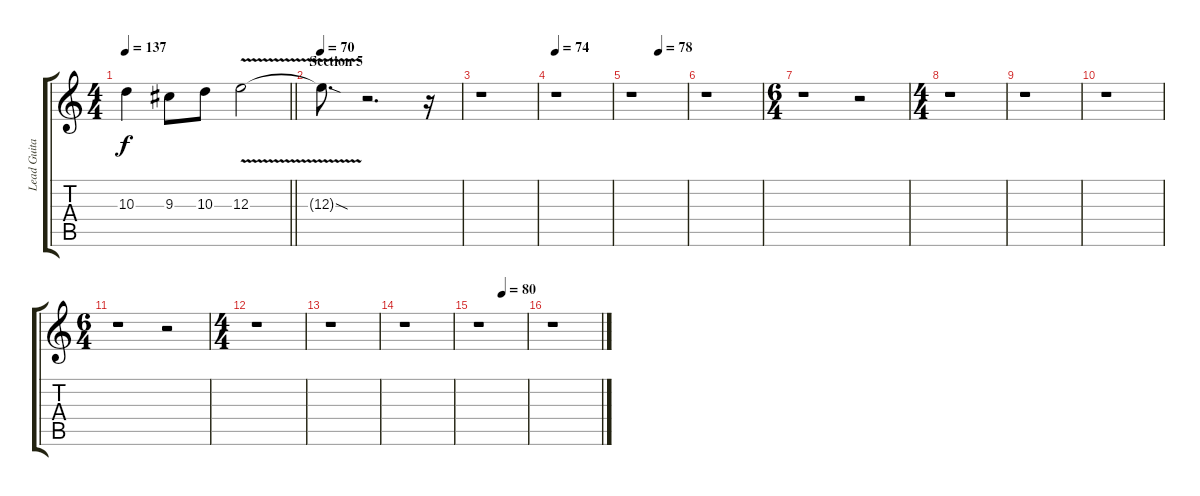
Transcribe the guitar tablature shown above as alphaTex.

\track ("Lead Guitar Delay Repeats (Ignore Me)" "Lead Guita") {instrument overdrivenguitar}
\staff {score tabs}
\tuning (Db4 Ab3 E3 B2 Gb2 Db2) {hide}
\ts (4 4)
\tempo 137
\clef g2
\barLineRight lightlight
\ks c
10.3{t}.4{dy f} 9.3.8 10.3.8 12.3{v}.2 |
\section ("" "Section 5")
\tempo 70
12.3{sod t}.8{d} r.2{d} r.16 |
r.1 |
\tempo 74
r.1 |
\tempo (78 0.5)
r.1 |
r.1 |
\ts (6 4)
r.1 r.2 |
\ts (4 4)
r.1 |
r.1 |
r.1 |
\ts (6 4)
r.1 r.2 |
\ts (4 4)
r.1 |
r.1 |
r.1 |
\tempo (80 0.5)
r.1 |
r.1
